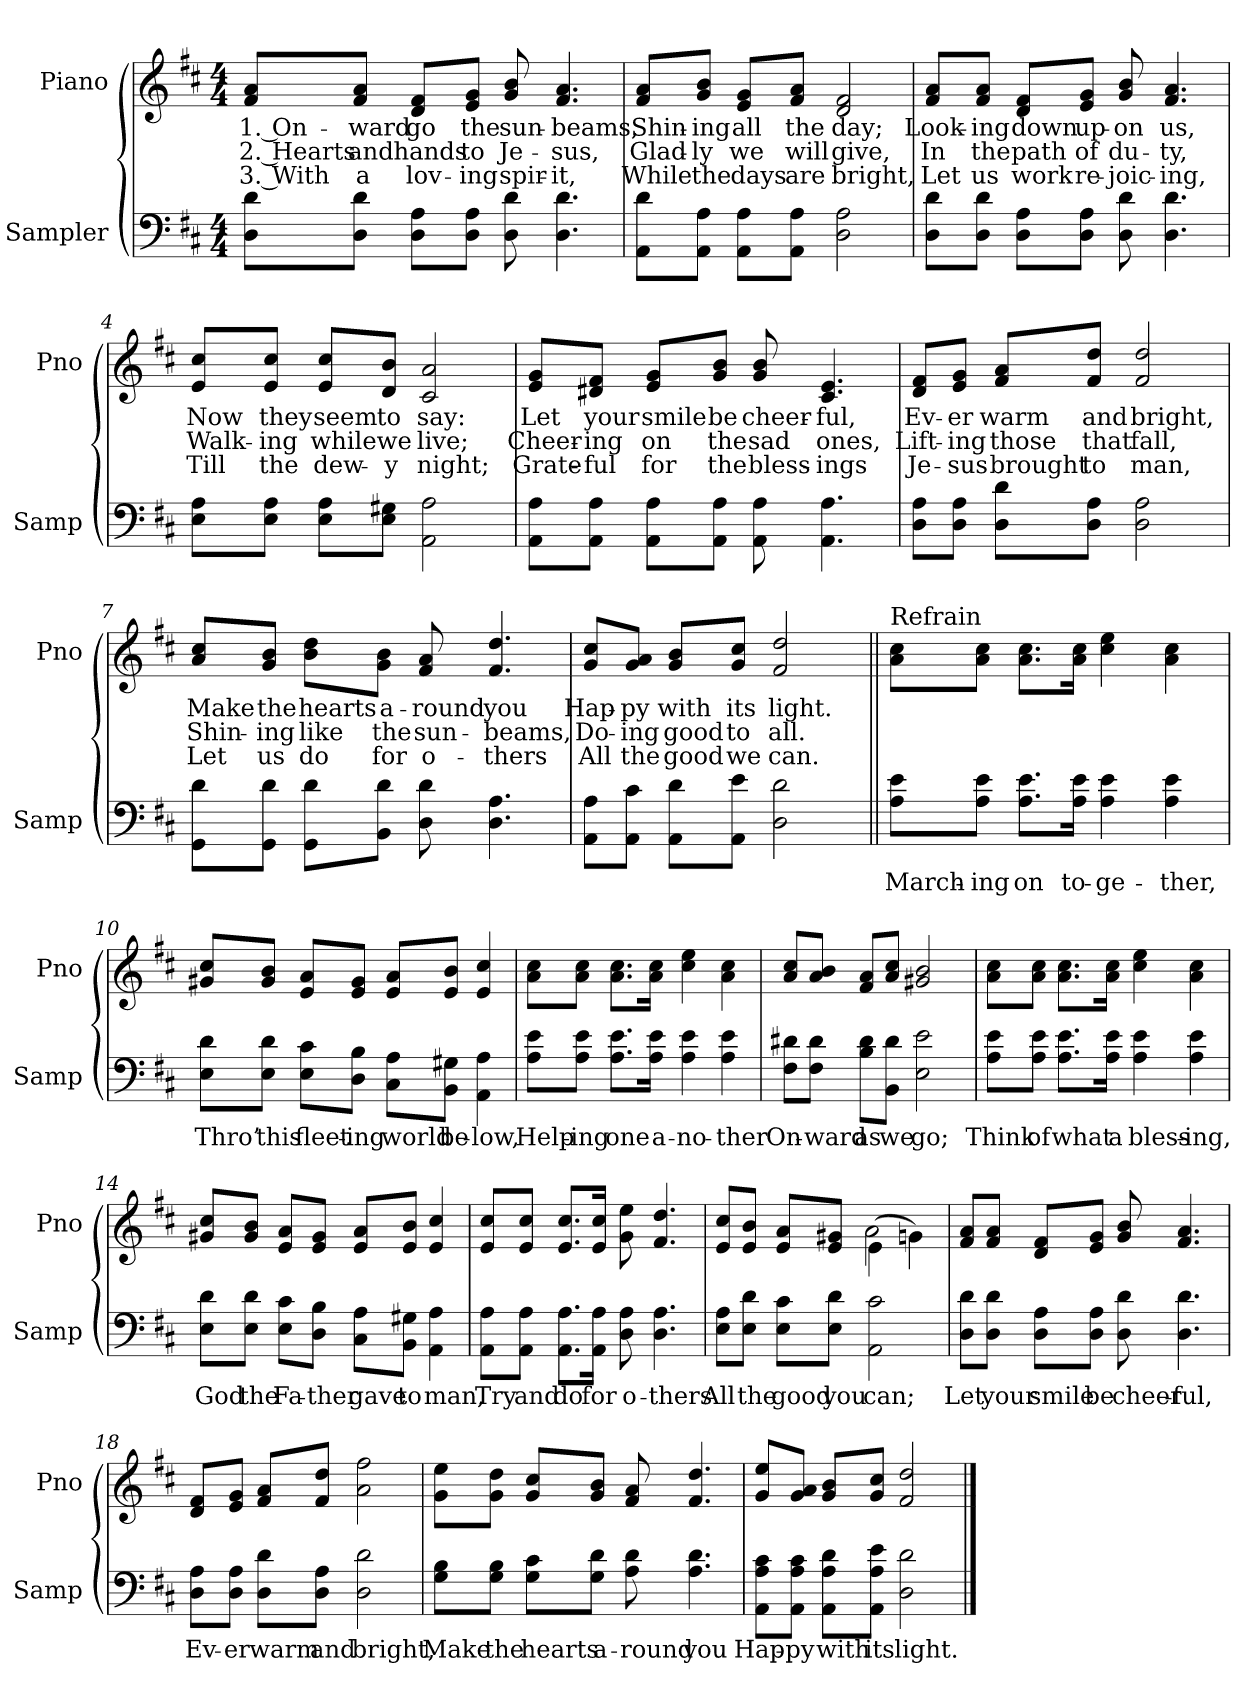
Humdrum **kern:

**kern	**text	**kern	**text	**text	**text
*part2	*part2	*part1	*part1	*part1	*part1
*staff2	*staff2	*staff1	*staff1	*staff1	*staff1
*I"Sampler	*	*I"Piano	*	*	*
*I'Samp	*	*I'Pno	*	*	*
*clefF4	*	*clefG2	*	*	*
*k[f#c#]	*	*k[f#c#]	*	*	*
*D:	*	*D:	*	*	*
*M4/4	*	*M4/4	*	*	*
=1	=1	=1	=1	=1	=1
8D\ 8d\L	.	8f#/ 8a/L	1. On-	2. Hearts	3. With
8D\ 8d\J	.	8f#/ 8a/J	-ward	and	a
8D\ 8A\L	.	8d/ 8f#/L	go	hands	lov-
8D\ 8A\J	.	8e/ 8g/J	the	to	-ing
8D 8d	.	8g 8b	sun-	Je-	spir-
4.D 4.d	.	4.f# 4.a	-beams,	-sus,	-it,
=2	=2	=2	=2	=2	=2
8AA\ 8d\L	.	8f#/ 8a/L	Shin-	Glad-	While
8AA\ 8A\J	.	8g/ 8b/J	-ing	-ly	the
8AA\ 8A\L	.	8e/ 8g/L	all	we	days
8AA\ 8A\J	.	8f#/ 8a/J	the	will	are
2D 2A	.	2d 2f#	day;	give,	bright,
=3	=3	=3	=3	=3	=3
8D\ 8d\L	.	8f#/ 8a/L	Look-	In	Let
8D\ 8d\J	.	8f#/ 8a/J	-ing	the	us
8D\ 8A\L	.	8d/ 8f#/L	down	path	work
8D\ 8A\J	.	8e/ 8g/J	up-	of	re-
8D 8d	.	8g 8b	-on	du-	-joic-
4.D 4.d	.	4.f# 4.a	us,	-ty,	-ing,
=4	=4	=4	=4	=4	=4
8E\ 8A\L	.	8e/ 8cc#/L	Now	Walk-	Till
8E\ 8A\J	.	8e/ 8cc#/J	they	-ing	the
8E\ 8A\L	.	8e/ 8cc#/L	seem	while	dew-
8E\ 8G#X\J	.	8d/ 8b/J	to	we	-y
2AA 2A	.	2c# 2a	say:	live;	night;
=5	=5	=5	=5	=5	=5
8AA\ 8A\L	.	8e/ 8g/L	Let	Cheer-	Grate-
8AA\ 8A\J	.	8d#X/ 8f#/J	your	-ing	-ful
8AA\ 8A\L	.	8e/ 8g/L	smile	on	for
8AA\ 8A\J	.	8g/ 8b/J	be	the	the
8AA 8A	.	8g 8b	cheer-	sad	bless-
4.AA 4.A	.	4.c# 4.e	-ful,	ones,	-ings
=6	=6	=6	=6	=6	=6
8D\ 8A\L	.	8d/ 8f#/L	Ev-	Lift-	Je-
8D\ 8A\J	.	8e/ 8g/J	-er	-ing	-sus
8D\ 8d\L	.	8f#/ 8a/L	warm	those	brought
8D\ 8A\J	.	8f#/ 8dd/J	and	that	to
2D 2A	.	2f# 2dd	bright,	fall,	man,
=7	=7	=7	=7	=7	=7
8GG\ 8d\L	.	8a/ 8cc#/L	Make	Shin-	Let
8GG\ 8d\J	.	8g/ 8b/J	the	-ing	us
8GG\ 8d\L	.	8b\ 8dd\L	hearts	like	do
8BB\ 8d\J	.	8g\ 8b\J	a-	the	for
8D 8d	.	8f# 8a	-round	sun-	o-
4.D 4.A	.	4.f# 4.dd	you	-beams,	-thers
=8	=8	=8	=8	=8	=8
8AA\ 8A\L	.	8g/ 8cc#/L	Hap-	Do-	All
8AA\ 8c#\J	.	8g/ 8a/J	-py	-ing	the
8AA\ 8d\L	.	8g/ 8b/L	with	good	good
8AA\ 8e\J	.	8g/ 8cc#/J	its	to	we
2D 2d	.	2f# 2dd	light.	all.	can.
=9||	=9||	=9||	=9||	=9||	=9||
!	!	!LO:TX:t=Refrain	!	!	!
8A\ 8e\L	March-	8a\ 8cc#\L	.	.	.
8A\ 8e\J	-ing	8a\ 8cc#\J	.	.	.
8.A\ 8.e\L	on	8.a\ 8.cc#\L	.	.	.
16A\ 16e\Jk	to-	16a\ 16cc#\Jk	.	.	.
4A 4e	-ge-	4cc# 4ee	.	.	.
4A 4e	-ther,	4a 4cc#	.	.	.
=10	=10	=10	=10	=10	=10
8E\ 8d\L	Thro’	8g#X/ 8cc#/L	.	.	.
8E\ 8d\J	this	8g#/ 8b/J	.	.	.
8E\ 8c#\L	fleet-	8e/ 8a/L	.	.	.
8D\ 8B\J	-ing	8e/ 8g#/J	.	.	.
8C#\ 8A\L	world	8e/ 8a/L	.	.	.
8BB\ 8G#X\J	be-	8e/ 8b/J	.	.	.
4AA 4A	-low,	4e 4cc#	.	.	.
=11	=11	=11	=11	=11	=11
8A\ 8e\L	Help-	8a\ 8cc#\L	.	.	.
8A\ 8e\J	-ing	8a\ 8cc#\J	.	.	.
8.A\ 8.e\L	one	8.a\ 8.cc#\L	.	.	.
16A\ 16e\Jk	a-	16a\ 16cc#\Jk	.	.	.
4A 4e	-no-	4cc# 4ee	.	.	.
4A 4e	-ther	4a 4cc#	.	.	.
=12	=12	=12	=12	=12	=12
8F#\ 8d#X\L	On-	8a/ 8cc#/L	.	.	.
8F#\ 8d#\J	-ward	8a/ 8b/J	.	.	.
8B\ 8d#\L	as	8f#/ 8a/L	.	.	.
8BB\ 8d#\J	we	8a/ 8cc#/J	.	.	.
2E 2e	go;	2g#X 2b	.	.	.
=13	=13	=13	=13	=13	=13
8A\ 8e\L	Think	8a\ 8cc#\L	.	.	.
8A\ 8e\J	of	8a\ 8cc#\J	.	.	.
8.A\ 8.e\L	what	8.a\ 8.cc#\L	.	.	.
16A\ 16e\Jk	a	16a\ 16cc#\Jk	.	.	.
4A 4e	bless-	4cc# 4ee	.	.	.
4A 4e	-ing,	4a 4cc#	.	.	.
=14	=14	=14	=14	=14	=14
8E\ 8d\L	God	8g#X/ 8cc#/L	.	.	.
8E\ 8d\J	the	8g#/ 8b/J	.	.	.
8E\ 8c#\L	Fa-	8e/ 8a/L	.	.	.
8D\ 8B\J	-ther	8e/ 8g#/J	.	.	.
8C#\ 8A\L	gave	8e/ 8a/L	.	.	.
8BB\ 8G#X\J	to	8e/ 8b/J	.	.	.
4AA 4A	man,	4e 4cc#	.	.	.
=15	=15	=15	=15	=15	=15
8AA\ 8A\L	Try	8e/ 8cc#/L	.	.	.
8AA\ 8A\J	and	8e/ 8cc#/J	.	.	.
8.AA\ 8.A\L	do	8.e/ 8.cc#/L	.	.	.
16AA\ 16A\Jk	for	16e/ 16cc#/Jk	.	.	.
8D 8A	o-	8g 8ee	.	.	.
4.D 4.A	-thers	4.f# 4.dd	.	.	.
=16	=16	=16	=16	=16	=16
*	*	*^	*	*	*
8E\ 8A\L	All	8e/ 8cc#/L	2ryy	.	.	.
8E\ 8d\J	the	8e/ 8b/J	.	.	.	.
8E\ 8c#\L	good	8e/ 8a/L	.	.	.	.
8E\ 8d\J	you	8e/ 8g#X/J	.	.	.	.
2AA 2c#	can;	(4e\	2a	.	.	.
.	.	4gn\)	.	.	.	.
*	*	*v	*v	*	*	*
=17	=17	=17	=17	=17	=17
8D\ 8d\L	Let	8f#/ 8a/L	.	.	.
8D\ 8d\J	your	8f#/ 8a/J	.	.	.
8D\ 8A\L	smile	8d/ 8f#/L	.	.	.
8D\ 8A\J	be	8e/ 8g/J	.	.	.
8D 8d	cheer-	8g 8b	.	.	.
4.D 4.d	-ful,	4.f# 4.a	.	.	.
=18	=18	=18	=18	=18	=18
8D\ 8A\L	Ev-	8d/ 8f#/L	.	.	.
8D\ 8A\J	-er	8e/ 8g/J	.	.	.
8D\ 8d\L	warm	8f#/ 8a/L	.	.	.
8D\ 8A\J	and	8f#/ 8dd/J	.	.	.
2D 2d	bright,	2a 2ff#	.	.	.
=19	=19	=19	=19	=19	=19
8G\ 8B\L	Make	8g\ 8ee\L	.	.	.
8G\ 8B\J	the	8g\ 8dd\J	.	.	.
8G\ 8c#\L	hearts	8g/ 8cc#/L	.	.	.
8G\ 8d\J	a-	8g/ 8b/J	.	.	.
8A 8d	-round	8f# 8a	.	.	.
4.A 4.d	you	4.f# 4.dd	.	.	.
=20	=20	=20	=20	=20	=20
8AA\ 8A\ 8c#\L	Hap-	8g/ 8ee/L	.	.	.
8AA\ 8A\ 8c#\J	-py	8g/ 8a/J	.	.	.
8AA\ 8A\ 8d\L	with	8g/ 8b/L	.	.	.
8AA\ 8A\ 8e\J	its	8g/ 8cc#/J	.	.	.
2D 2d	light.	2f# 2dd	.	.	.
==	==	==	==	==	==
*-	*-	*-	*-	*-	*-
